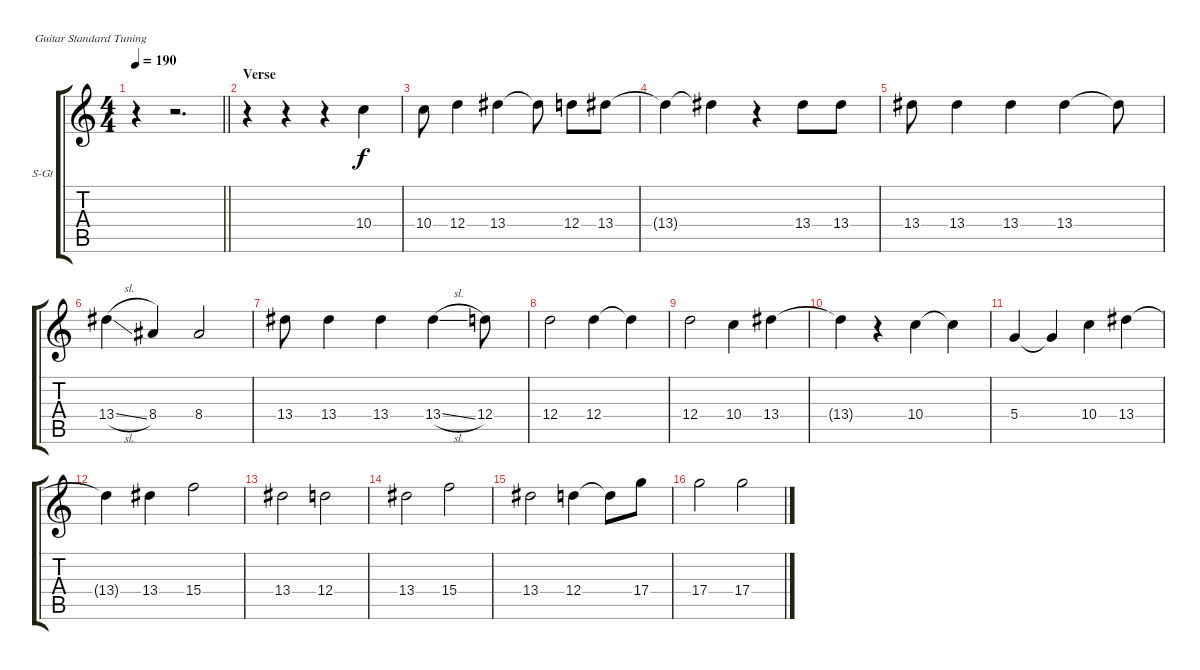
\bracketExtendMode groupsimilarinstruments
\firstSystemTrackNameOrientation horizontal
\otherSystemsTrackNameOrientation horizontal
\track ("Vocal" "S-Gt") {instrument oboe}
\staff {score tabs}
\tuning (E4 B3 G3 D3 A2 E2)
\displaytranspose 12
\ts (4 4)
\tempo 190
\clef g2
\barLineRight lightlight
\ks c
r.4{dy f} r.2{d} |
\section ("" "Verse ")
r.4 r.4 r.4 10.4.4 |
10.4.8 12.4.4 13.4.4 13.4{t}.8 12.4.8 13.4.8 |
13.4{t}.4 13.4{t}.4 r.4 13.4.8 13.4.8 |
13.4.8 13.4.4 13.4.4 13.4.4 13.4{t}.8 |
13.4{sl}.4 8.4.4 8.4.2 |
13.4.8 13.4.4 13.4.4 13.4{sl}.4 12.4.8 |
12.4.2 12.4.4 12.4{t}.4 |
12.4.2 10.4.4 13.4.4 |
13.4{t}.4 r.4 10.4.4 10.4{t}.4 |
5.4.4 5.4{t}.4 10.4.4 13.4.4 |
13.4{t}.4 13.4.4 15.4.2 |
13.4.2 12.4.2 |
13.4.2 15.4.2 |
13.4.2 12.4.4 12.4{t}.8 17.4.8 |
17.4.2 17.4.2
